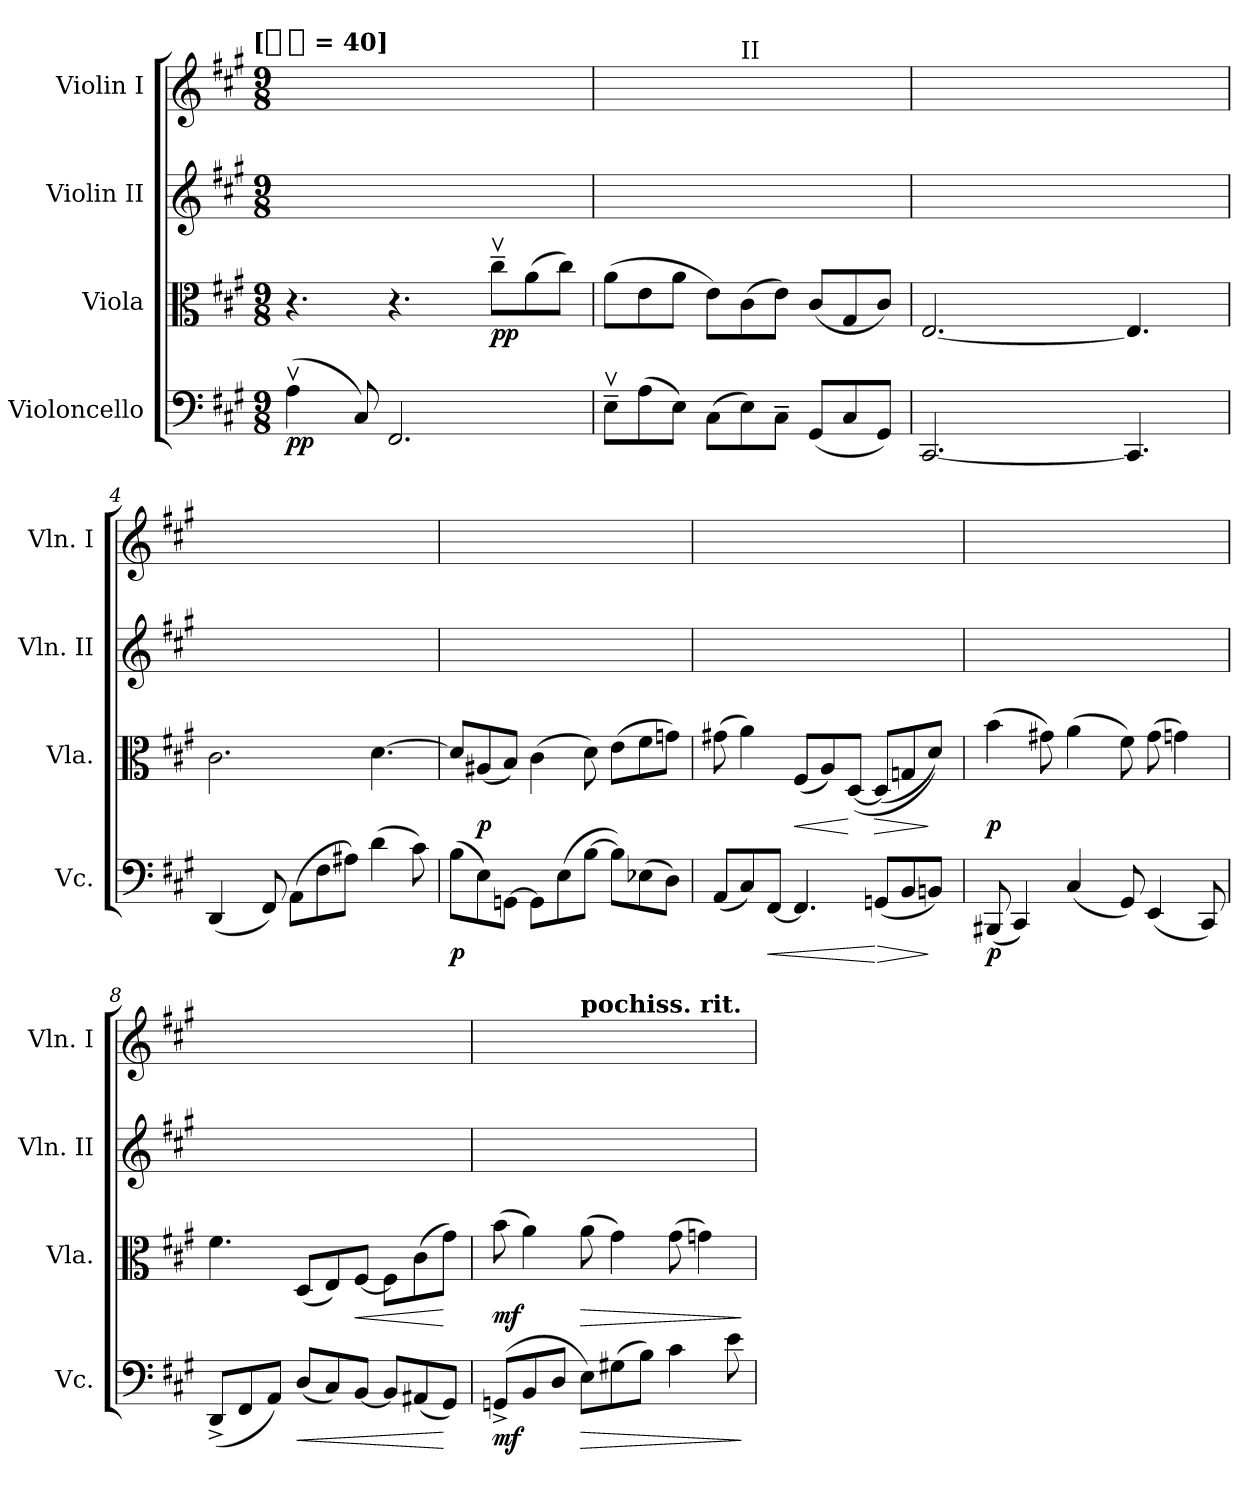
**kern	**dynam	**kern	**dynam	**kern	**kern
*part4	*part4	*part3	*part3	*part2	*part1
*staff4	*staff4	*staff3	*staff3	*staff2	*staff1
*I"Violoncello	*	*I"Viola	*	*I"Violin II	*I"Violin I
*I'Vc.	*	*I'Vla.	*	*I'Vln. II	*I'Vln. I
*clefF4	*	*clefC3	*	*clefG2	*clefG2
*k[f#c#g#]	*	*k[f#c#g#]	*	*k[f#c#g#]	*k[f#c#g#]
*A:	*	*A:	*	*A:	*A:
!!LO:TX:omd:t=[[quarter-dot] = 40]
*M9/8	*	*M9/8	*	*M9/8	*M9/8
*MM60	*	*MM60	*	*MM60	*MM60
=1	=1	=1	=1	=1	=1
(4Av	pp	4.r	.	8ryy	4ryy
.	.	.	.	8ryy	.
8C#)	.	.	.	8ryy	8ryy
2.FF#	.	4.r	.	8ryy	8ryy
.	.	.	.	8ryy	8ryy
.	.	.	.	8ryy	8ryy
.	.	8cc#~vL	pp	4.ryy	8ryy
.	.	(8a	.	.	4ryy
.	.	8cc#J)	.	.	.
=2	=2	=2	=2	=2	=2
8E~vL	.	(8aL	.	8%9ryy	8ryy
(8A	.	8e	.	.	8ryy
8EJ)	.	8aJ	.	.	8ryy
(8C#L	.	8eL)	.	.	8ryy
!	!	!	!	!	!LO:TX:a:t=II
8E)	.	(8c#	.	.	4ryy
8C#~J	.	8eJ)	.	.	.
(8GG#L	.	(8c#L	.	.	4ryy
8C#	.	8G#	.	.	.
8GG#J)	.	8c#J)	.	.	8ryy
=3	=3	=3	=3	=3	=3
[2.CC#	.	[2.E	.	8ryy	8ryy
.	.	.	.	8ryy	8ryy
.	.	.	.	8ryy	8ryy
.	.	.	.	8ryy	8ryy
.	.	.	.	8ryy	8ryy
.	.	.	.	8ryy	8ryy
4.CC#]	.	4.E]	.	8ryy	8ryy
.	.	.	.	8ryy	4ryy
.	.	.	.	8ryy	.
=4	=4	=4	=4	=4	=4
(4DD	.	2.c#	.	4.ryy	8ryy
.	.	.	.	.	4ryy
8FF#)	.	.	.	.	.
(8AAL	.	.	.	4.ryy	8ryy
8F#	.	.	.	.	8ryy
8A#XJ)	.	.	.	.	8ryy
(4d	.	[4.d	.	4.ryy	4.ryy
8c#)	.	.	.	.	.
=5	=5	=5	=5	=5	=5
(8BL	p	8dL]	.	8ryy	8%9ryy
8E)	.	(8A#X	p	8ryy	.
[8GGnJ	.	8BJ)	.	8ryy	.
8GGL]	.	(4c#	.	8ryy	.
(8E	.	.	.	4ryy	.
[8BJ	.	8d)	.	.	.
8BL])	.	(8eL	.	4ryy	.
(8E-X	.	8f#	.	.	.
8DJ)	.	8gnJ)	.	8ryy	.
=6	=6	=6	=6	=6	=6
(8AAL	.	(8g#X	.	8ryy	8ryy
8C#)	.	4a)	.	4ryy	8ryy
!	!LO:HP:b	!	!	!	!
[8FF#J	<	.	.	.	8ryy
!	!	!	!LO:HP:b	!	!
4.FF#]	.	(8F#L	<	8ryy	8ryy
.	.	8A)	.	4ryy	8ryy
.	.	([8DJ	[	.	8ryy
!	!LO:HP:n=1:b	!	!LO:HP:b	!	!
(8GGnL	[ >	(8DL]	>	4.ryy	8ryy
8BB	.	8Gn	.	.	8.ryy
8BBnJ)	]	8dJ))	]	.	.
.	.	.	.	.	16ryy
=7	=7	=7	=7	=7	=7
(8BBB#X	p	(4b	p	8ryy	4ryy
4CC#)	.	.	.	8ryy	.
.	.	8g#X)	.	8ryy	8ryy
(4C#	.	(4a	.	8ryy	4ryy
.	.	.	.	8ryy	.
8GG#)	.	8f#)	.	8ryy	8ryy
(4EE	.	(8g#	.	8ryy	8ryy
.	.	4gn)	.	8ryy	4ryy
8CC#)	.	.	.	8ryy	.
=8	=8	=8	=8	=8	=8
(8DD^L	.	4.f#	.	2.ryy	4ryy
8FF#	.	.	.	.	.
8AAJ)	.	.	.	.	8ryy
!	!LO:HP:b	!	!	!	!
(8DL	<	(8DL	.	.	8ryy
8C#)	.	8E)	.	.	8ryy
!	!	!	!LO:HP:b	!	!
[8BBJ	.	[8F#J	<	.	8ryy
8BBL]	.	8F#L]	.	4.ryy	8ryy
(8AA#X	.	(8c#	.	.	8ryy
8GG#J)	[	8g#J)	[	.	8ryy
=9	=9	=9	=9	=9	=9
(8GGn^L	mf	(8b	mf	8ryy	8ryy
8BB	.	4a)	.	4ryy	8ryy
8DJ	.	.	.	.	8ryy
!	!	!	!	!	!LO:TX:a:B:t=pochiss. rit.
!	!LO:HP:b	!	!LO:HP:b	!	!
8EL)	>	(8a	>	8ryy	8ryy
(8G#X	.	4g#)	.	4ryy	8ryy
8BJ)	.	.	.	.	8ryy
4c#	.	(8g#	.	8ryy	8ryy
.	.	4gn)	.	4ryy	8ryy
8e	.	.	.	.	8ryy
.	]	.	]	.	.
=	=	=	=	=	=
*-	*-	*-	*-	*-	*-
